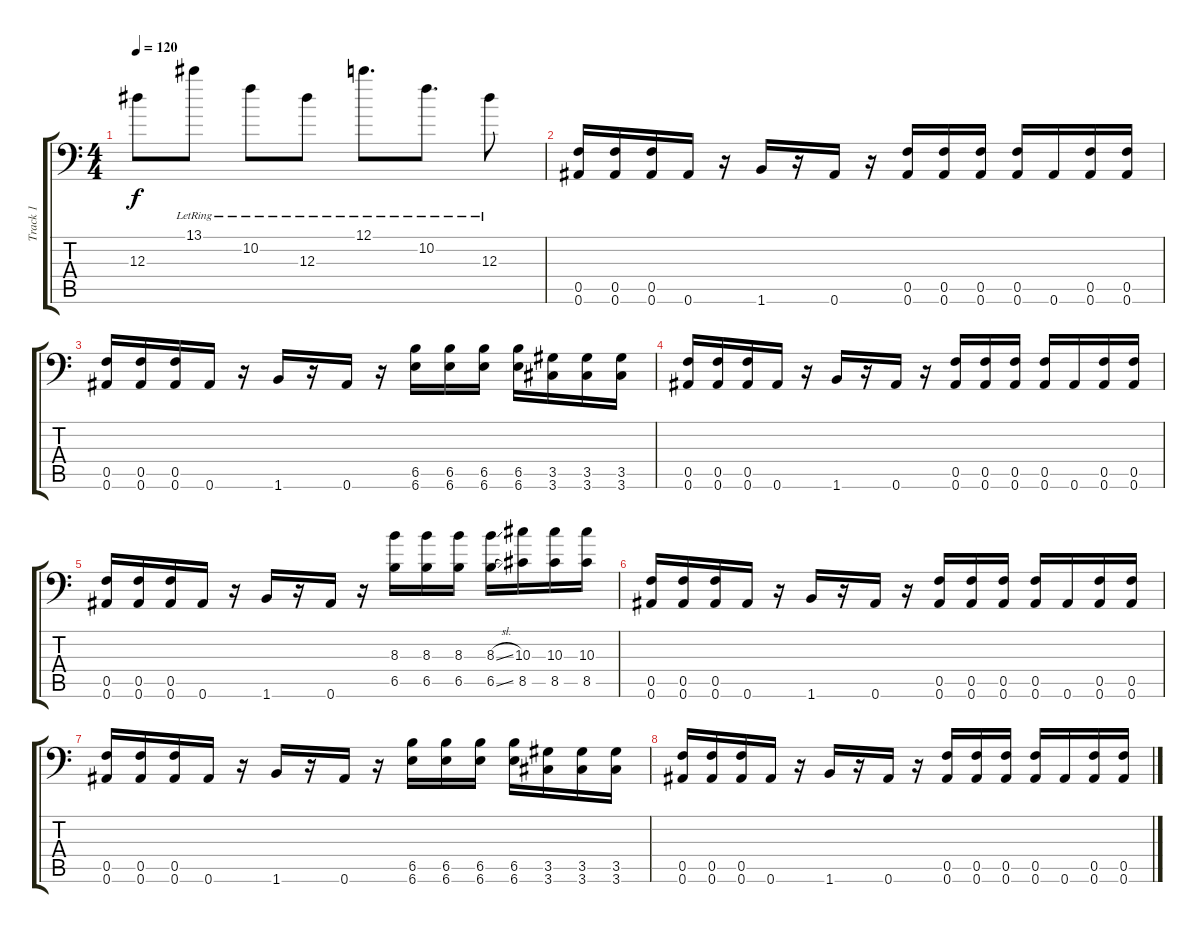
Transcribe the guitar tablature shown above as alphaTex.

\track ("Track 1" "Track 1") {instrument overdrivenguitar}
\staff {score tabs}
\tuning (C4 G3 Eb3 Bb2 F2 Bb1) {hide}
\ts (4 4)
\tempo 120
\clef f4
\ks c
12.3{t}.8{dy f} 13.1{lr}.8 10.2{lr}.8 12.3{lr}.8 12.1{lr}.8{d} 10.2{lr}.8{d} 12.3{lr}.8 |
(0.5 0.6).16 (0.5 0.6).16 (0.5 0.6).16 0.6.16 r.16 1.6.16 r.16 0.6.16 r.16 (0.5 0.6).16 (0.5 0.6).16 (0.5 0.6).16 (0.5 0.6).16 0.6.16 (0.5 0.6).16 (0.5 0.6).16 |
(0.5 0.6).16 (0.5 0.6).16 (0.5 0.6).16 0.6.16 r.16 1.6.16 r.16 0.6.16 r.16 (6.5 6.6).16 (6.5 6.6).16 (6.5 6.6).16 (6.5 6.6).16 (3.5 3.6).16 (3.5 3.6).16 (3.5 3.6).16 |
(0.5 0.6).16 (0.5 0.6).16 (0.5 0.6).16 0.6.16 r.16 1.6.16 r.16 0.6.16 r.16 (0.5 0.6).16 (0.5 0.6).16 (0.5 0.6).16 (0.5 0.6).16 0.6.16 (0.5 0.6).16 (0.5 0.6).16 |
(0.5 0.6).16 (0.5 0.6).16 (0.5 0.6).16 0.6.16 r.16 1.6.16 r.16 0.6.16 r.16 (8.3 6.5).16 (8.3 6.5).16 (8.3 6.5).16 (8.3{sl} 6.5{sl}).16 (10.3 8.5).16 (10.3 8.5).16 (10.3 8.5).16 |
(0.5 0.6).16 (0.5 0.6).16 (0.5 0.6).16 0.6.16 r.16 1.6.16 r.16 0.6.16 r.16 (0.5 0.6).16 (0.5 0.6).16 (0.5 0.6).16 (0.5 0.6).16 0.6.16 (0.5 0.6).16 (0.5 0.6).16 |
(0.5 0.6).16 (0.5 0.6).16 (0.5 0.6).16 0.6.16 r.16 1.6.16 r.16 0.6.16 r.16 (6.5 6.6).16 (6.5 6.6).16 (6.5 6.6).16 (6.5 6.6).16 (3.5 3.6).16 (3.5 3.6).16 (3.5 3.6).16 |
(0.5 0.6).16 (0.5 0.6).16 (0.5 0.6).16 0.6.16 r.16 1.6.16 r.16 0.6.16 r.16 (0.5 0.6).16 (0.5 0.6).16 (0.5 0.6).16 (0.5 0.6).16 0.6.16 (0.5 0.6).16 (0.5 0.6).16
